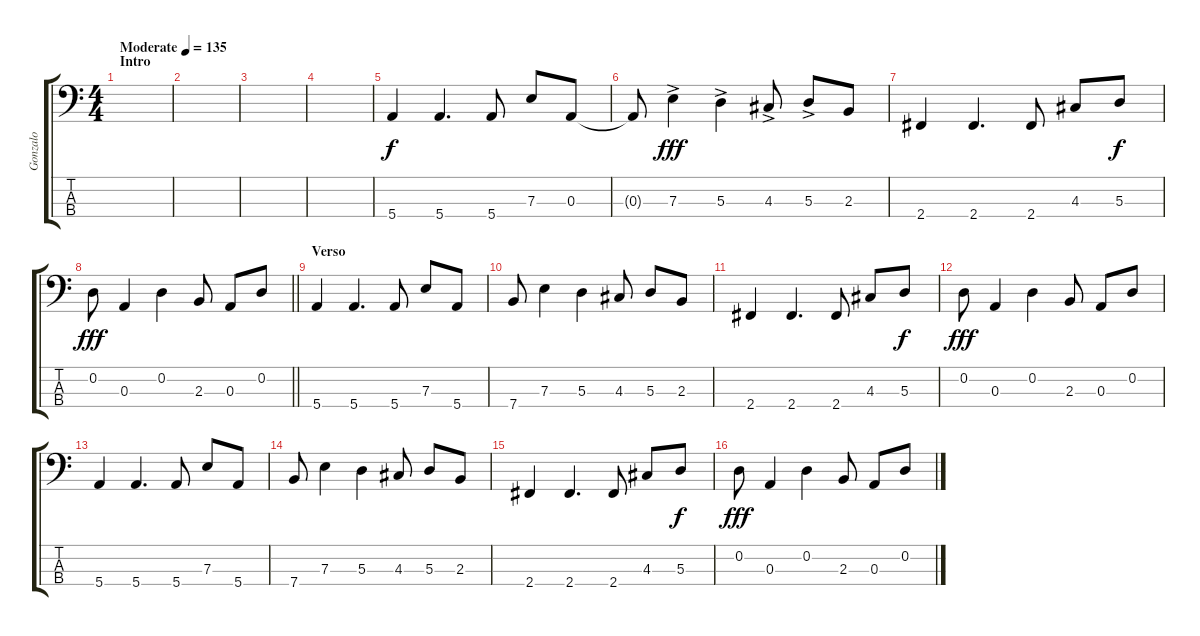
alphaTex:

\track ("Gonzalo" "Gonzalo") {instrument electricbassfinger}
\staff {score tabs}
\tuning (G2 D2 A1 E1) {hide}
\ts (4 4)
\section ("" "Intro")
\tempo (135 "Moderate")
\clef f4
\ks c
|
|
|
|
5.4.4 5.4.4{d} 5.4.8 7.3.8 0.3.8 |
0.3{t}.8 7.3{ac}.4{dy fff} 5.3{ac}.4 4.3{ac}.8 5.3{ac}.8 2.3.8 |
2.4.4 2.4.4{d} 2.4.8 4.3.8 5.3.8{dy f} |
\barLineRight lightlight
0.2.8{dy fff} 0.3.4 0.2.4 2.3.8 0.3.8 0.2.8 |
\section ("" "Verso")
5.4.4 5.4.4{d} 5.4.8 7.3.8 5.4.8 |
7.4.8 7.3.4 5.3.4 4.3.8 5.3.8 2.3.8 |
2.4.4 2.4.4{d} 2.4.8 4.3.8 5.3.8{dy f} |
0.2.8{dy fff} 0.3.4 0.2.4 2.3.8 0.3.8 0.2.8 |
5.4.4 5.4.4{d} 5.4.8 7.3.8 5.4.8 |
7.4.8 7.3.4 5.3.4 4.3.8 5.3.8 2.3.8 |
2.4.4 2.4.4{d} 2.4.8 4.3.8 5.3.8{dy f} |
0.2.8{dy fff} 0.3.4 0.2.4 2.3.8 0.3.8 0.2.8
